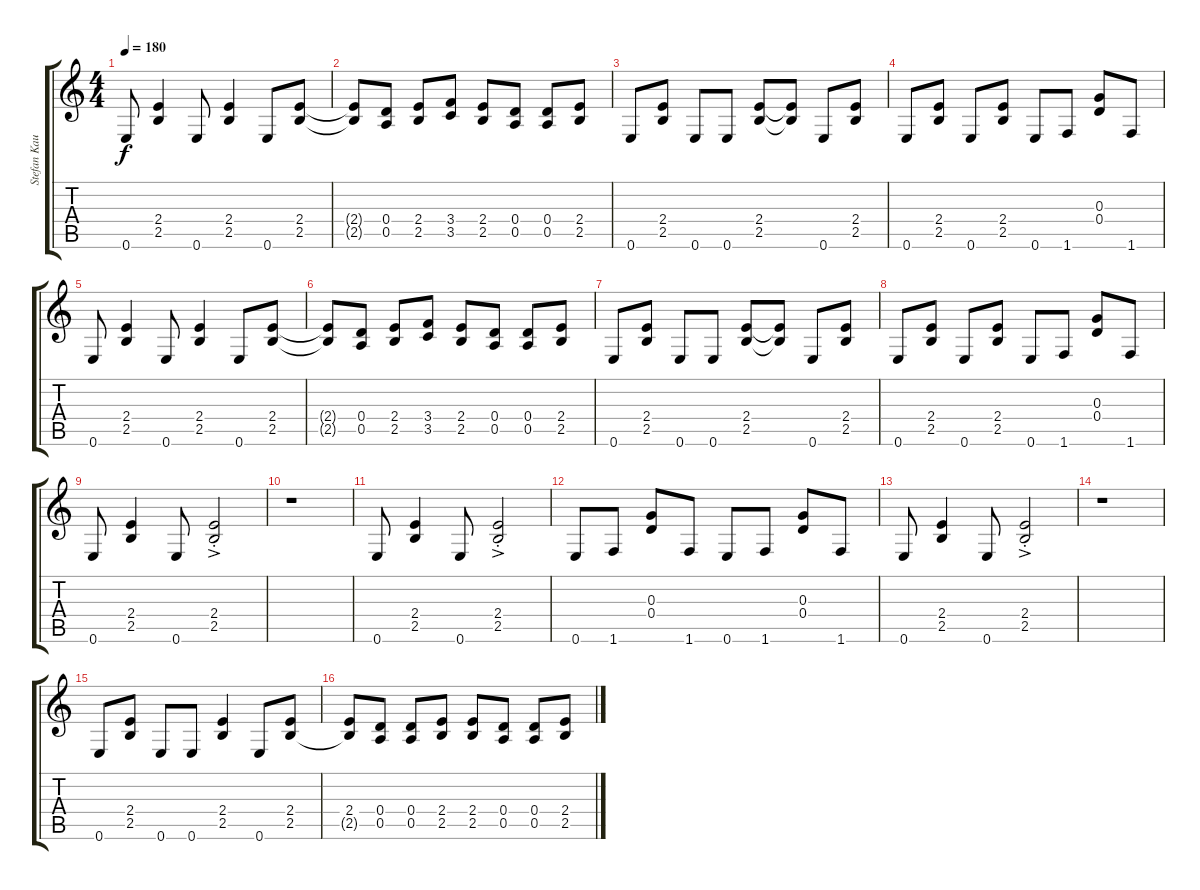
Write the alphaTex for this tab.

\track ("Stefan Kaufmann" "Stefan Kau") {instrument distortionguitar}
\staff {score tabs}
\tuning (E4 B3 G3 D3 A2 E2) {hide}
\ts (4 4)
\tempo 180
\clef g2
\ks c
0.6.8{dy f} (2.4 2.5).4 0.6.8 (2.4 2.5).4 0.6.8 (2.4 2.5).8 |
(2.4{t} 2.5{t}).8 (0.4 0.5).8 (2.4 2.5).8 (3.4 3.5).8 (2.4 2.5).8 (0.4 0.5).8 (0.4 0.5).8 (2.4 2.5).8 |
0.6.8 (2.4 2.5).8 0.6.8 0.6.8 (2.4 2.5).8 (2.4{t} 2.5{t}).8 0.6.8 (2.4 2.5).8 |
0.6.8 (2.4 2.5).8 0.6.8 (2.4 2.5).8 0.6.8 1.6.8 (0.3 0.4).8 1.6.8 |
0.6.8 (2.4 2.5).4 0.6.8 (2.4 2.5).4 0.6.8 (2.4 2.5).8 |
(2.4{t} 2.5{t}).8 (0.4 0.5).8 (2.4 2.5).8 (3.4 3.5).8 (2.4 2.5).8 (0.4 0.5).8 (0.4 0.5).8 (2.4 2.5).8 |
0.6.8 (2.4 2.5).8 0.6.8 0.6.8 (2.4 2.5).8 (2.4{t} 2.5{t}).8 0.6.8 (2.4 2.5).8 |
0.6.8 (2.4 2.5).8 0.6.8 (2.4 2.5).8 0.6.8 1.6.8 (0.3 0.4).8 1.6.8 |
0.6.8 (2.4 2.5).4 0.6.8 (2.4{ac st} 2.5{ac st}).2 |
r.1 |
0.6.8 (2.4 2.5).4 0.6.8 (2.4{ac st} 2.5{ac st}).2 |
0.6.8 1.6.8 (0.3 0.4).8 1.6.8 0.6.8 1.6.8 (0.3 0.4).8 1.6.8 |
0.6.8 (2.4 2.5).4 0.6.8 (2.4{ac st} 2.5{ac st}).2 |
r.1 |
0.6.8 (2.4 2.5).8 0.6.8 0.6.8 (2.4 2.5).4 0.6.8 (2.4 2.5).8 |
(2.4 2.5{t}).8 (0.4 0.5).8 (0.4 0.5).8 (2.4 2.5).8 (2.4 2.5).8 (0.4 0.5).8 (0.4 0.5).8 (2.4 2.5).8
